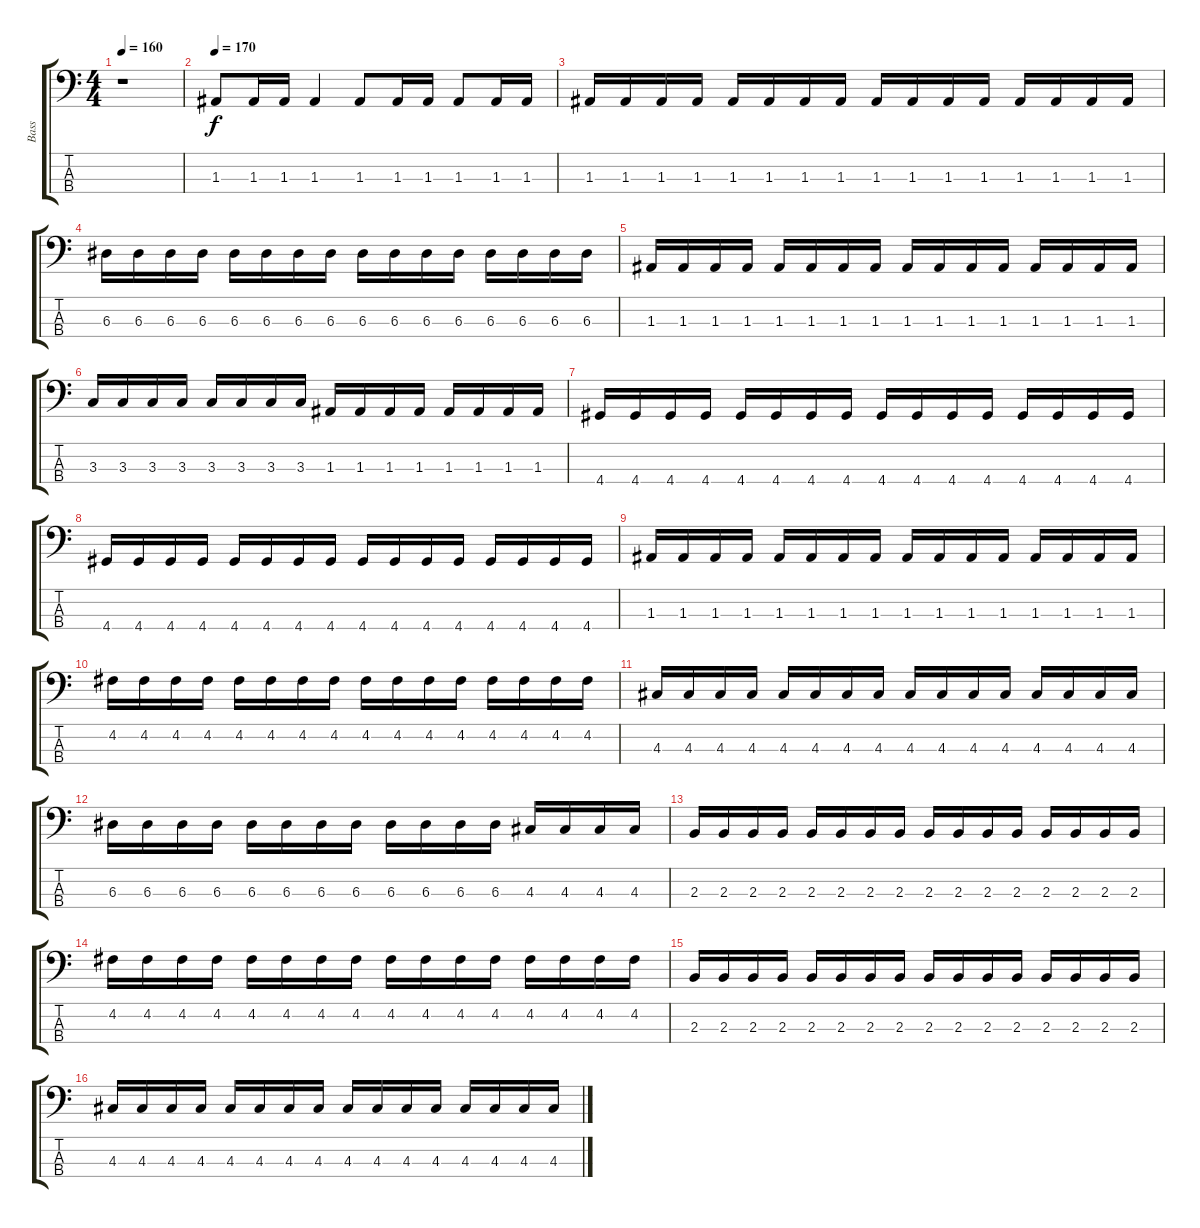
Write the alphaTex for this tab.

\track ("Bass" "Bass") {instrument electricbassfinger}
\staff {score tabs}
\tuning (G2 D2 A1 E1) {hide}
\ts (4 4)
\tempo 160
\clef f4
\ks c
r.1{dy f} |
\tempo 170
1.3.8 1.3.16 1.3.16 1.3.4 1.3.8 1.3.16 1.3.16 1.3.8 1.3.16 1.3.16 |
1.3.16 1.3.16 1.3.16 1.3.16 1.3.16 1.3.16 1.3.16 1.3.16 1.3.16 1.3.16 1.3.16 1.3.16 1.3.16 1.3.16 1.3.16 1.3.16 |
6.3.16 6.3.16 6.3.16 6.3.16 6.3.16 6.3.16 6.3.16 6.3.16 6.3.16 6.3.16 6.3.16 6.3.16 6.3.16 6.3.16 6.3.16 6.3.16 |
1.3.16 1.3.16 1.3.16 1.3.16 1.3.16 1.3.16 1.3.16 1.3.16 1.3.16 1.3.16 1.3.16 1.3.16 1.3.16 1.3.16 1.3.16 1.3.16 |
3.3.16 3.3.16 3.3.16 3.3.16 3.3.16 3.3.16 3.3.16 3.3.16 1.3.16 1.3.16 1.3.16 1.3.16 1.3.16 1.3.16 1.3.16 1.3.16 |
4.4.16 4.4.16 4.4.16 4.4.16 4.4.16 4.4.16 4.4.16 4.4.16 4.4.16 4.4.16 4.4.16 4.4.16 4.4.16 4.4.16 4.4.16 4.4.16 |
4.4.16 4.4.16 4.4.16 4.4.16 4.4.16 4.4.16 4.4.16 4.4.16 4.4.16 4.4.16 4.4.16 4.4.16 4.4.16 4.4.16 4.4.16 4.4.16 |
1.3.16 1.3.16 1.3.16 1.3.16 1.3.16 1.3.16 1.3.16 1.3.16 1.3.16 1.3.16 1.3.16 1.3.16 1.3.16 1.3.16 1.3.16 1.3.16 |
4.2.16 4.2.16 4.2.16 4.2.16 4.2.16 4.2.16 4.2.16 4.2.16 4.2.16 4.2.16 4.2.16 4.2.16 4.2.16 4.2.16 4.2.16 4.2.16 |
4.3.16 4.3.16 4.3.16 4.3.16 4.3.16 4.3.16 4.3.16 4.3.16 4.3.16 4.3.16 4.3.16 4.3.16 4.3.16 4.3.16 4.3.16 4.3.16 |
6.3.16 6.3.16 6.3.16 6.3.16 6.3.16 6.3.16 6.3.16 6.3.16 6.3.16 6.3.16 6.3.16 6.3.16 4.3.16 4.3.16 4.3.16 4.3.16 |
2.3.16 2.3.16 2.3.16 2.3.16 2.3.16 2.3.16 2.3.16 2.3.16 2.3.16 2.3.16 2.3.16 2.3.16 2.3.16 2.3.16 2.3.16 2.3.16 |
4.2.16 4.2.16 4.2.16 4.2.16 4.2.16 4.2.16 4.2.16 4.2.16 4.2.16 4.2.16 4.2.16 4.2.16 4.2.16 4.2.16 4.2.16 4.2.16 |
2.3.16 2.3.16 2.3.16 2.3.16 2.3.16 2.3.16 2.3.16 2.3.16 2.3.16 2.3.16 2.3.16 2.3.16 2.3.16 2.3.16 2.3.16 2.3.16 |
4.3.16 4.3.16 4.3.16 4.3.16 4.3.16 4.3.16 4.3.16 4.3.16 4.3.16 4.3.16 4.3.16 4.3.16 4.3.16 4.3.16 4.3.16 4.3.16
